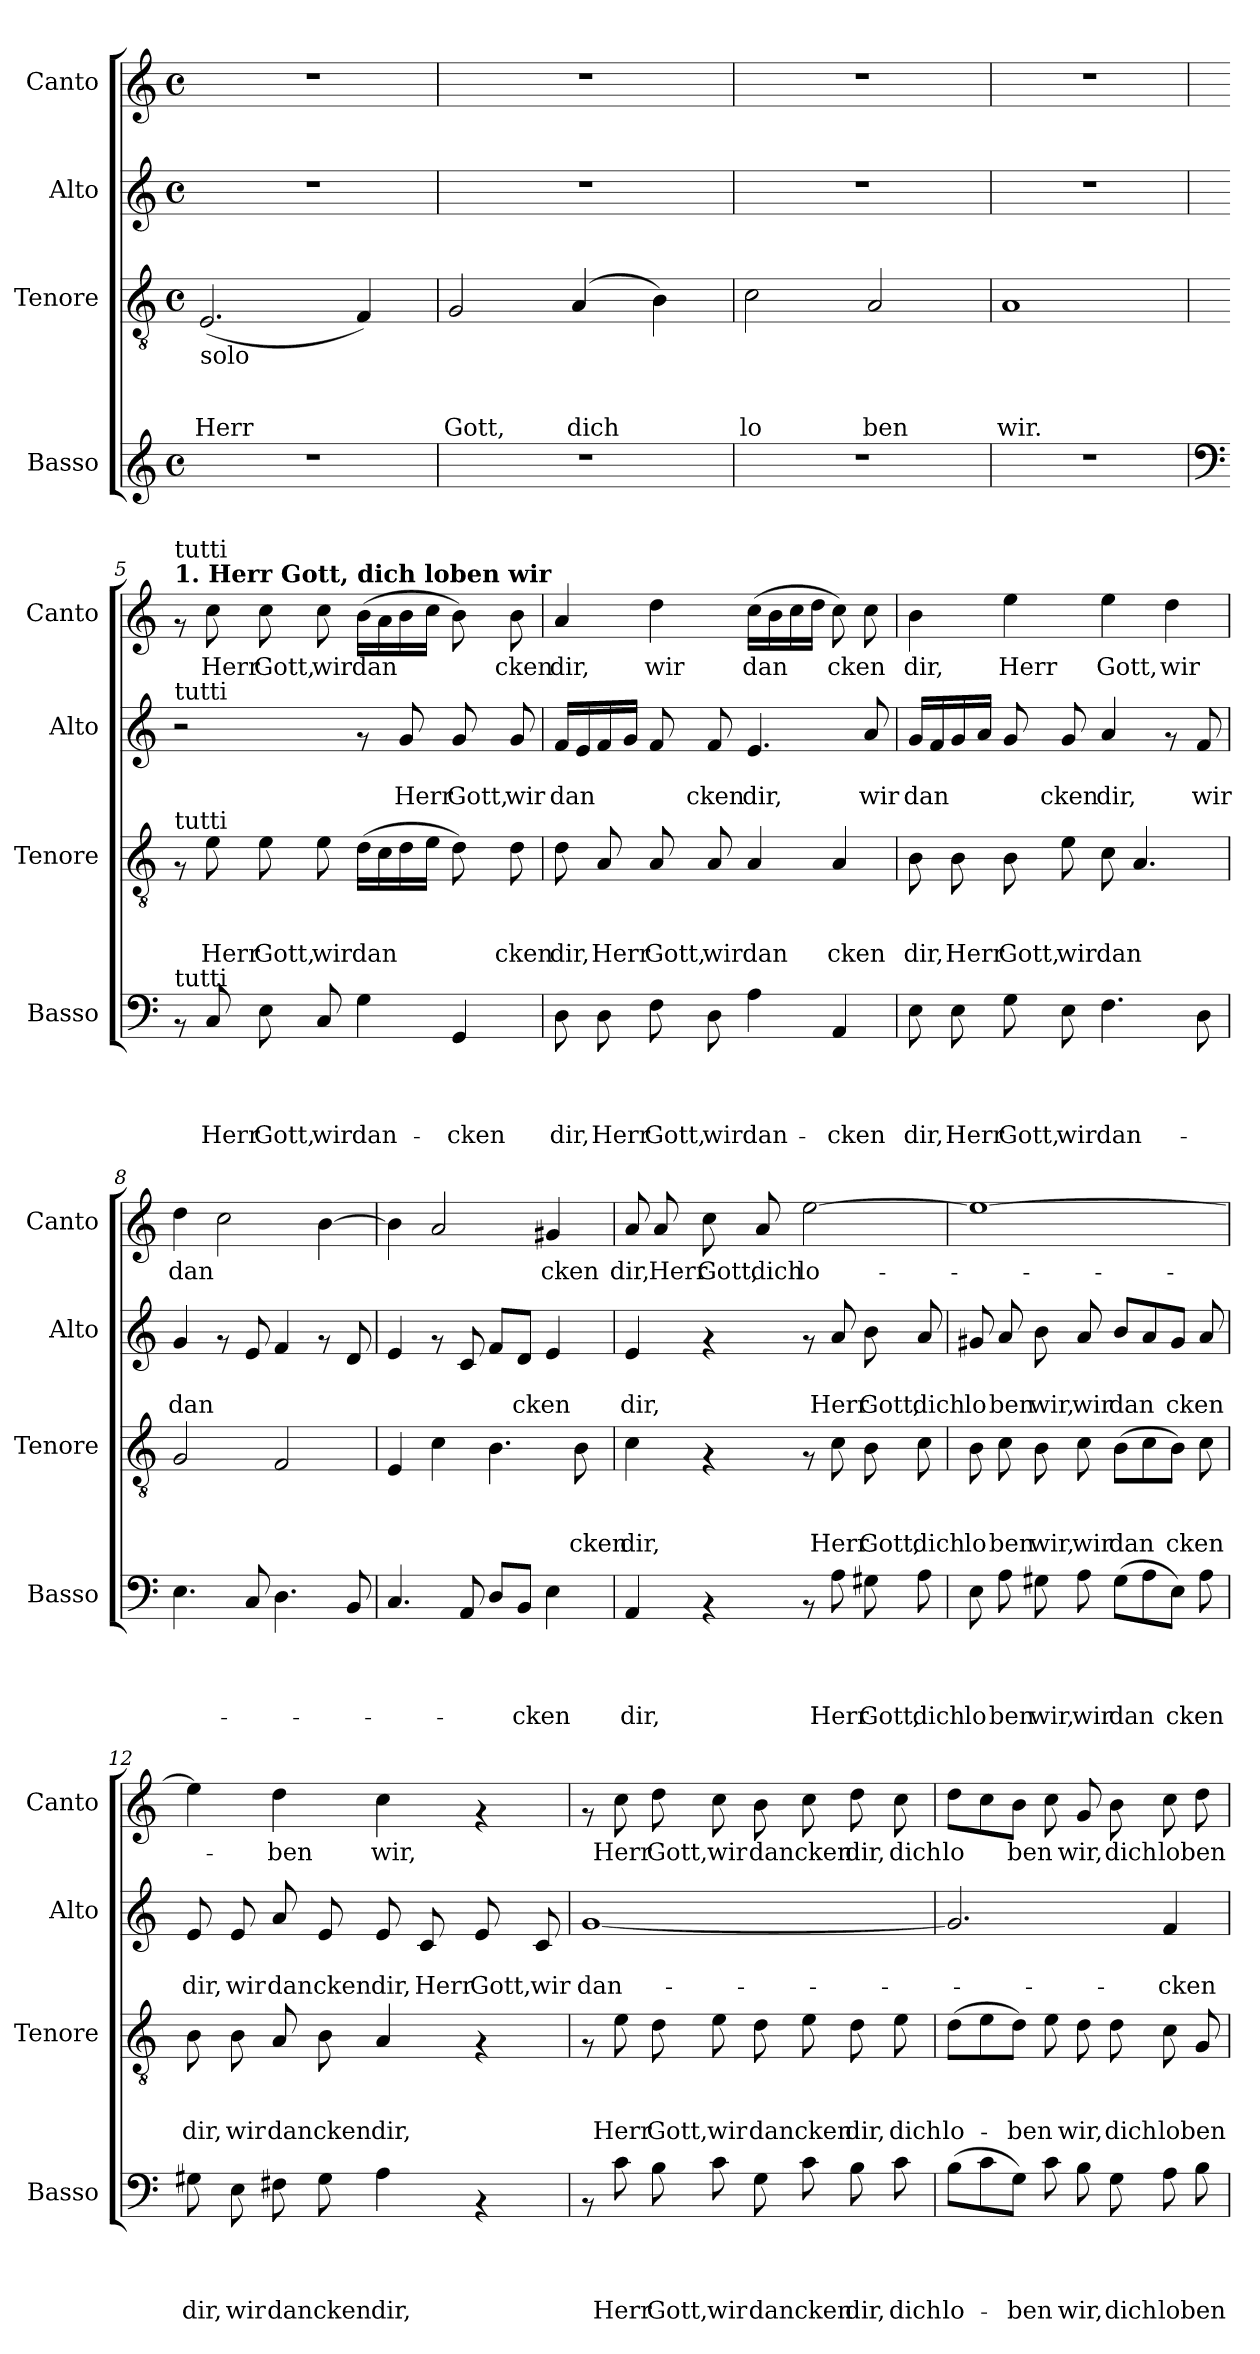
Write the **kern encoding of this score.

**kern	**text	**text	**text	**text	**kern	**text	**text	**text	**kern	**text	**text	**kern	**text
*part4	*part4	*part4	*part4	*part4	*part3	*part3	*part3	*part3	*part2	*part2	*part2	*part1	*part1
*staff4	*staff4	*staff4	*staff4	*staff4	*staff3	*staff3	*staff3	*staff3	*staff2	*staff2	*staff2	*staff1	*staff1
*I"Basso	*	*	*	*	*I"Tenore	*	*	*	*I"Alto	*	*	*I"Canto	*
*I'Basso	*	*	*	*	*I'Tenore	*	*	*	*I'Alto	*	*	*I'Canto	*
*clefG2	*	*	*	*	*clefGv2	*	*	*	*clefG2	*	*	*clefG2	*
*k[]	*	*	*	*	*k[]	*	*	*	*k[]	*	*	*k[]	*
*C:	*	*	*	*	*C:	*	*	*	*C:	*	*	*C:	*
*M4/4	*	*	*	*	*M4/4	*	*	*	*M4/4	*	*	*M4/4	*
*met(c)	*	*	*	*	*met(c)	*	*	*	*met(c)	*	*	*met(c)	*
=1	=1	=1	=1	=1	=1	=1	=1	=1	=1	=1	=1	=1	=1
!	!	!	!	!	!LO:TX:b:t=solo	!	!	!	!	!	!	!	!
!	!	!	!	!	!	!	!	!LO:LY:b	!	!	!	!	!
1r	.	.	.	.	(<2.E/	.	.	Herr	1r	.	.	1r	.
.	.	.	.	.	4F/)	.	.	.	.	.	.	.	.
=2	=2	=2	=2	=2	=2	=2	=2	=2	=2	=2	=2	=2	=2
!	!	!	!	!	!	!	!	!LO:LY:b	!	!	!	!	!
1r	.	.	.	.	2G/	.	.	Gott,	1r	.	.	1r	.
!	!	!	!	!	!	!	!	!LO:LY:b	!	!	!	!	!
.	.	.	.	.	(4A/	.	.	dich	.	.	.	.	.
.	.	.	.	.	4B\)	.	.	.	.	.	.	.	.
=3	=3	=3	=3	=3	=3	=3	=3	=3	=3	=3	=3	=3	=3
!	!	!	!	!	!	!	!	!LO:LY:b	!	!	!	!	!
1r	.	.	.	.	2c\	.	.	lo	1r	.	.	1r	.
!	!	!	!	!	!	!	!	!LO:LY:b	!	!	!	!	!
.	.	.	.	.	2A/	.	.	ben	.	.	.	.	.
=4	=4	=4	=4	=4	=4	=4	=4	=4	=4	=4	=4	=4	=4
!	!	!	!	!	!	!	!	!LO:LY:b	!	!	!	!	!
1r	.	.	.	.	1A	.	.	wir.	1r	.	.	1r	.
!!LO:LB:g=z
=5	=5	=5	=5	=5	=5	=5	=5	=5	=5	=5	=5	=5	=5
*clefF4	*	*	*	*	*	*	*	*	*	*	*	*	*
!	!	!	!	!	!	!	!	!	!	!	!	!LO:TX:a:B:t=1. Herr Gott, dich loben wir	!
!	!	!	!	!	!	!	!	!	!	!	!	!LO:TX:a:t=tutti	!
!	!	!	!	!	!	!	!	!	!LO:TX:a:t=tutti	!	!	!	!
!	!	!	!	!	!LO:TX:a:t=tutti	!	!	!	!	!	!	!	!
!LO:TX:a:t=tutti	!	!	!	!	!	!	!	!	!	!	!	!	!
8rAA	.	.	.	.	8rF	.	.	.	2r	.	.	8rf	.
!	!	!	!	!LO:LY:b	!	!	!	!LO:LY:b	!	!	!	!	!LO:LY:b
8C/	.	.	.	Herr	8e\	.	.	Herr	.	.	.	8cc\	Herr
!	!	!	!	!LO:LY:b	!	!	!	!LO:LY:b	!	!	!	!	!LO:LY:b
8E\	.	.	.	Gott,	8e\	.	.	Gott,	.	.	.	8cc\	Gott,
!	!	!	!	!LO:LY:b	!	!	!	!LO:LY:b	!	!	!	!	!LO:LY:b
8C/	.	.	.	wir	8e\	.	.	wir	.	.	.	8cc\	wir
!	!	!	!	!LO:LY:b	!	!	!	!LO:LY:b	!	!	!	!	!LO:LY:b
4G\	.	.	.	dan-	(>16d\LL	.	.	dan	8rf	.	.	(>16b\LL	dan
.	.	.	.	.	16c\	.	.	.	.	.	.	16a\	.
!	!	!	!	!	!	!	!	!	!	!	!LO:LY:b	!	!
.	.	.	.	.	16d\	.	.	.	8g/	.	Herr	16b\	.
.	.	.	.	.	16e\JJ	.	.	.	.	.	.	16cc\JJ	.
!	!	!	!	!LO:LY:b	!	!	!	!	!	!	!LO:LY:b	!	!
4GG/	.	.	.	-cken	8d\)	.	.	.	8g/	.	Gott,	8b\)	.
!	!	!	!	!	!	!	!	!LO:LY:b	!	!	!LO:LY:b	!	!LO:LY:b
.	.	.	.	.	8d\	.	.	cken	8g/	.	wir	8b\	cken
=6	=6	=6	=6	=6	=6	=6	=6	=6	=6	=6	=6	=6	=6
!	!	!	!	!LO:LY:b	!	!	!	!LO:LY:b	!	!	!LO:LY:b	!	!LO:LY:b
8D\	.	.	.	dir,	8d\	.	.	dir,	16f/LL	.	dan	4a/	dir,
.	.	.	.	.	.	.	.	.	16e/	.	.	.	.
!	!	!	!	!LO:LY:b	!	!	!	!LO:LY:b	!	!	!	!	!
8D\	.	.	.	Herr	8A/	.	.	Herr	16f/	.	.	.	.
.	.	.	.	.	.	.	.	.	16g/JJ	.	.	.	.
!	!	!	!	!LO:LY:b	!	!	!	!LO:LY:b	!	!	!	!	!LO:LY:b
8F\	.	.	.	Gott,	8A/	.	.	Gott,	8f/	.	.	4dd\	wir
!	!	!	!	!LO:LY:b	!	!	!	!LO:LY:b	!	!	!LO:LY:b	!	!
8D\	.	.	.	wir	8A/	.	.	wir	8f/	.	cken	.	.
!	!	!	!	!LO:LY:b	!	!	!	!LO:LY:b	!	!	!LO:LY:b	!	!LO:LY:b
4A\	.	.	.	dan-	4A/	.	.	dan	4.e/	.	dir,	(>16cc\LL	dan
.	.	.	.	.	.	.	.	.	.	.	.	16b\	.
.	.	.	.	.	.	.	.	.	.	.	.	16cc\	.
.	.	.	.	.	.	.	.	.	.	.	.	16dd\JJ	.
!	!	!	!	!LO:LY:b	!	!	!	!LO:LY:b	!	!	!	!	!LO:LY:b
4AA/	.	.	.	-cken	4A/	.	.	cken	.	.	.	8cc\)	cken
!	!	!	!	!	!	!	!	!	!	!	!LO:LY:b	!	!
.	.	.	.	.	.	.	.	.	8a/	.	wir	8cc\	.
=7	=7	=7	=7	=7	=7	=7	=7	=7	=7	=7	=7	=7	=7
!	!	!	!	!LO:LY:b	!	!	!	!LO:LY:b	!	!	!LO:LY:b	!	!LO:LY:b
8E\	.	.	.	dir,	8B\	.	.	dir,	16g/LL	.	dan	4b\	dir,
.	.	.	.	.	.	.	.	.	16f/	.	.	.	.
!	!	!	!	!LO:LY:b	!	!	!	!LO:LY:b	!	!	!	!	!
8E\	.	.	.	Herr	8B\	.	.	Herr	16g/	.	.	.	.
.	.	.	.	.	.	.	.	.	16a/JJ	.	.	.	.
!	!	!	!	!LO:LY:b	!	!	!	!LO:LY:b	!	!	!	!	!LO:LY:b
8G\	.	.	.	Gott,	8B\	.	.	Gott,	8g/	.	.	4ee\	Herr
!	!	!	!	!LO:LY:b	!	!	!	!LO:LY:b	!	!	!LO:LY:b	!	!
8E\	.	.	.	wir	8e\	.	.	wir	8g/	.	cken	.	.
!	!	!	!	!LO:LY:b	!	!	!	!LO:LY:b	!	!	!LO:LY:b	!	!LO:LY:b
4.F\	.	.	.	dan-	8c\	.	.	dan	4a/	.	dir,	4ee\	Gott,
.	.	.	.	.	4.A/	.	.	.	.	.	.	.	.
!	!	!	!	!	!	!	!	!	!	!	!	!	!LO:LY:b
.	.	.	.	.	.	.	.	.	8rf	.	.	4dd\	wir
!	!	!	!	!	!	!	!	!	!	!	!LO:LY:b	!	!
8D\	.	.	.	.	.	.	.	.	8f/	.	wir	.	.
=8	=8	=8	=8	=8	=8	=8	=8	=8	=8	=8	=8	=8	=8
!	!	!	!	!	!	!	!	!	!	!	!LO:LY:b	!	!LO:LY:b
4.E\	.	.	.	.	2G/	.	.	.	4g/	.	dan	4dd\	dan
.	.	.	.	.	.	.	.	.	8rf	.	.	2cc\	.
8C/	.	.	.	.	.	.	.	.	8e/	.	.	.	.
4.D\	.	.	.	.	2F/	.	.	.	4f/	.	.	.	.
.	.	.	.	.	.	.	.	.	8rf	.	.	[<4b\	.
8BB/	.	.	.	.	.	.	.	.	8d/	.	.	.	.
!!LO:LB:g=z
=9	=9	=9	=9	=9	=9	=9	=9	=9	=9	=9	=9	=9	=9
4.C/	.	.	.	.	4E/	.	.	.	4e/	.	.	4b\]	.
.	.	.	.	.	4c\	.	.	.	8rf	.	.	2a/	.
8AA/	.	.	.	.	.	.	.	.	8c/	.	.	.	.
8D/L	.	.	.	.	4.B\	.	.	.	8f/L	.	.	.	.
!	!	!	!	!LO:LY:b	!	!	!	!	!	!	!LO:LY:b	!	!
8BB/J	.	.	.	-cken	.	.	.	.	8d/J	.	cken	.	.
!	!	!	!	!	!	!	!	!	!	!	!	!	!LO:LY:b
4E\	.	.	.	.	.	.	.	.	4e/	.	.	4g#X/	cken
!	!	!	!	!	!	!	!	!LO:LY:b	!	!	!	!	!
.	.	.	.	.	8B\	.	.	cken	.	.	.	.	.
=10	=10	=10	=10	=10	=10	=10	=10	=10	=10	=10	=10	=10	=10
!	!	!	!	!LO:LY:b	!	!	!	!LO:LY:b	!	!	!LO:LY:b	!	!LO:LY:b
4AA/	.	.	.	dir,	4c\	.	.	dir,	4e/	.	dir,	8a/	dir,
!	!	!	!	!	!	!	!	!	!	!	!	!	!LO:LY:b
.	.	.	.	.	.	.	.	.	.	.	.	8a/	Herr
!	!	!	!	!	!	!	!	!	!	!	!	!	!LO:LY:b
4rAA	.	.	.	.	4rF	.	.	.	4rf	.	.	8cc\	Gott,
!	!	!	!	!	!	!	!	!	!	!	!	!	!LO:LY:b
.	.	.	.	.	.	.	.	.	.	.	.	8a/	dich
!	!	!	!	!	!	!	!	!	!	!	!	!	!LO:LY:b
8rAA	.	.	.	.	8rF	.	.	.	8rf	.	.	[>2ee\	lo-
!	!	!	!	!LO:LY:b	!	!	!	!LO:LY:b	!	!	!LO:LY:b	!	!
8A\	.	.	.	Herr	8c\	.	.	Herr	8a/	.	Herr	.	.
!	!	!	!	!LO:LY:b	!	!	!	!LO:LY:b	!	!	!LO:LY:b	!	!
8G#X\	.	.	.	Gott,	8B\	.	.	Gott,	8b\	.	Gott,	.	.
!	!	!	!	!LO:LY:b	!	!	!	!LO:LY:b	!	!	!LO:LY:b	!	!
8A\	.	.	.	dich	8c\	.	.	dich	8a/	.	dich	.	.
=11	=11	=11	=11	=11	=11	=11	=11	=11	=11	=11	=11	=11	=11
!	!	!	!	!LO:LY:b	!	!	!	!LO:LY:b	!	!	!LO:LY:b	!	!
8E\	.	.	.	lo	8B\	.	.	lo	8g#X/	.	lo	1ee_	.
!	!	!	!	!LO:LY:b	!	!	!	!LO:LY:b	!	!	!LO:LY:b	!	!
8A\	.	.	.	ben	8c\	.	.	ben	8a/	.	ben	.	.
!	!	!	!	!LO:LY:b	!	!	!	!LO:LY:b	!	!	!LO:LY:b	!	!
8G#X\	.	.	.	wir,	8B\	.	.	wir,	8b\	.	wir,	.	.
!	!	!	!	!LO:LY:b	!	!	!	!LO:LY:b	!	!	!LO:LY:b	!	!
8A\	.	.	.	wir	8c\	.	.	wir	8a/	.	wir	.	.
!	!	!	!	!LO:LY:b	!	!	!	!LO:LY:b	!	!	!LO:LY:b	!	!
(>8G#\L	.	.	.	dan	(>8B\L	.	.	dan	8b/L	.	dan	.	.
8A\	.	.	.	.	8c\	.	.	.	8a/	.	.	.	.
!	!	!	!	!LO:LY:b	!	!	!	!LO:LY:b	!	!	!LO:LY:b	!	!
8E\J)	.	.	.	cken	8B\J)	.	.	cken	8g#/J	.	cken	.	.
8A\	.	.	.	.	8c\	.	.	.	8a/	.	.	.	.
=12	=12	=12	=12	=12	=12	=12	=12	=12	=12	=12	=12	=12	=12
!	!	!	!	!LO:LY:b	!	!	!	!LO:LY:b	!	!	!LO:LY:b	!	!
8G#X\	.	.	.	dir,	8B\	.	.	dir,	8e/	.	dir,	4ee\]	.
!	!	!	!	!LO:LY:b	!	!	!	!LO:LY:b	!	!	!LO:LY:b	!	!
8E\	.	.	.	wir	8B\	.	.	wir	8e/	.	wir	.	.
!	!	!	!	!LO:LY:b	!	!	!	!LO:LY:b	!	!	!LO:LY:b	!	!LO:LY:b
8F#X\	.	.	.	dan	8A/	.	.	dan	8a/	.	dan	4dd\	-ben
!	!	!	!	!LO:LY:b	!	!	!	!LO:LY:b	!	!	!LO:LY:b	!	!
8G#\	.	.	.	cken	8B\	.	.	cken	8e/	.	cken	.	.
!	!	!	!	!LO:LY:b	!	!	!	!LO:LY:b	!	!	!LO:LY:b	!	!LO:LY:b
4A\	.	.	.	dir,	4A/	.	.	dir,	8e/	.	dir,	4cc\	wir,
!	!	!	!	!	!	!	!	!	!	!	!LO:LY:b	!	!
.	.	.	.	.	.	.	.	.	8c/	.	Herr	.	.
!	!	!	!	!	!	!	!	!	!	!	!LO:LY:b	!	!
4rAA	.	.	.	.	4rF	.	.	.	8e/	.	Gott,	4rf	.
!	!	!	!	!	!	!	!	!	!	!	!LO:LY:b	!	!
.	.	.	.	.	.	.	.	.	8c/	.	wir	.	.
!!LO:PB:g=z
=13	=13	=13	=13	=13	=13	=13	=13	=13	=13	=13	=13	=13	=13
!	!	!	!	!	!	!	!	!	!	!	!LO:LY:b	!	!
8rAA	.	.	.	.	8rF	.	.	.	[<1g	.	dan-	8rf	.
!	!	!	!	!LO:LY:b	!	!	!	!LO:LY:b	!	!	!	!	!LO:LY:b
8c\	.	.	.	Herr	8e\	.	.	Herr	.	.	.	8cc\	Herr
!	!	!	!	!LO:LY:b	!	!	!	!LO:LY:b	!	!	!	!	!LO:LY:b
8B\	.	.	.	Gott,	8d\	.	.	Gott,	.	.	.	8dd\	Gott,
!	!	!	!	!LO:LY:b	!	!	!	!LO:LY:b	!	!	!	!	!LO:LY:b
8c\	.	.	.	wir	8e\	.	.	wir	.	.	.	8cc\	wir
!	!	!	!	!LO:LY:b	!	!	!	!LO:LY:b	!	!	!	!	!LO:LY:b
8G\	.	.	.	dancken	8d\	.	.	dancken	.	.	.	8b\	dancken
8c\	.	.	.	.	8e\	.	.	.	.	.	.	8cc\	.
!	!	!	!	!LO:LY:b	!	!	!	!LO:LY:b	!	!	!	!	!LO:LY:b
8B\	.	.	.	dir,	8d\	.	.	dir,	.	.	.	8dd\	dir,
!	!	!	!	!LO:LY:b	!	!	!	!LO:LY:b	!	!	!	!	!LO:LY:b
8c\	.	.	.	dich	8e\	.	.	dich	.	.	.	8cc\	dich
=14	=14	=14	=14	=14	=14	=14	=14	=14	=14	=14	=14	=14	=14
!	!	!	!	!LO:LY:b	!	!	!	!LO:LY:b	!	!	!	!	!LO:LY:b
(>8B\L	.	.	.	lo-	(>8d\L	.	.	lo-	2.g/]	.	.	8dd\L	lo
8c\	.	.	.	.	8e\	.	.	.	.	.	.	8cc\	.
!	!	!	!	!LO:LY:b	!	!	!	!LO:LY:b	!	!	!	!	!LO:LY:b
8G\J)	.	.	.	-ben	8d\J)	.	.	-ben	.	.	.	8b\J	ben
8c\	.	.	.	.	8e\	.	.	.	.	.	.	8cc\	.
!	!	!	!	!LO:LY:b	!	!	!	!LO:LY:b	!	!	!	!	!LO:LY:b
8B\	.	.	.	wir,	8d\	.	.	wir,	.	.	.	8g/	wir,
!	!	!	!	!LO:LY:b	!	!	!	!LO:LY:b	!	!	!	!	!LO:LY:b
8G\	.	.	.	dich	8d\	.	.	dich	.	.	.	8b\	dich
!	!	!	!	!LO:LY:b	!	!	!	!LO:LY:b	!	!	!LO:LY:b	!	!LO:LY:b
8A\	.	.	.	loben	8c\	.	.	loben	4f/	.	-cken	8cc\	loben
8B\	.	.	.	.	8G/	.	.	.	.	.	.	8dd\	.
=	=	=	=	=	=	=	=	=	=	=	=	=	=
*-	*-	*-	*-	*-	*-	*-	*-	*-	*-	*-	*-	*-	*-
